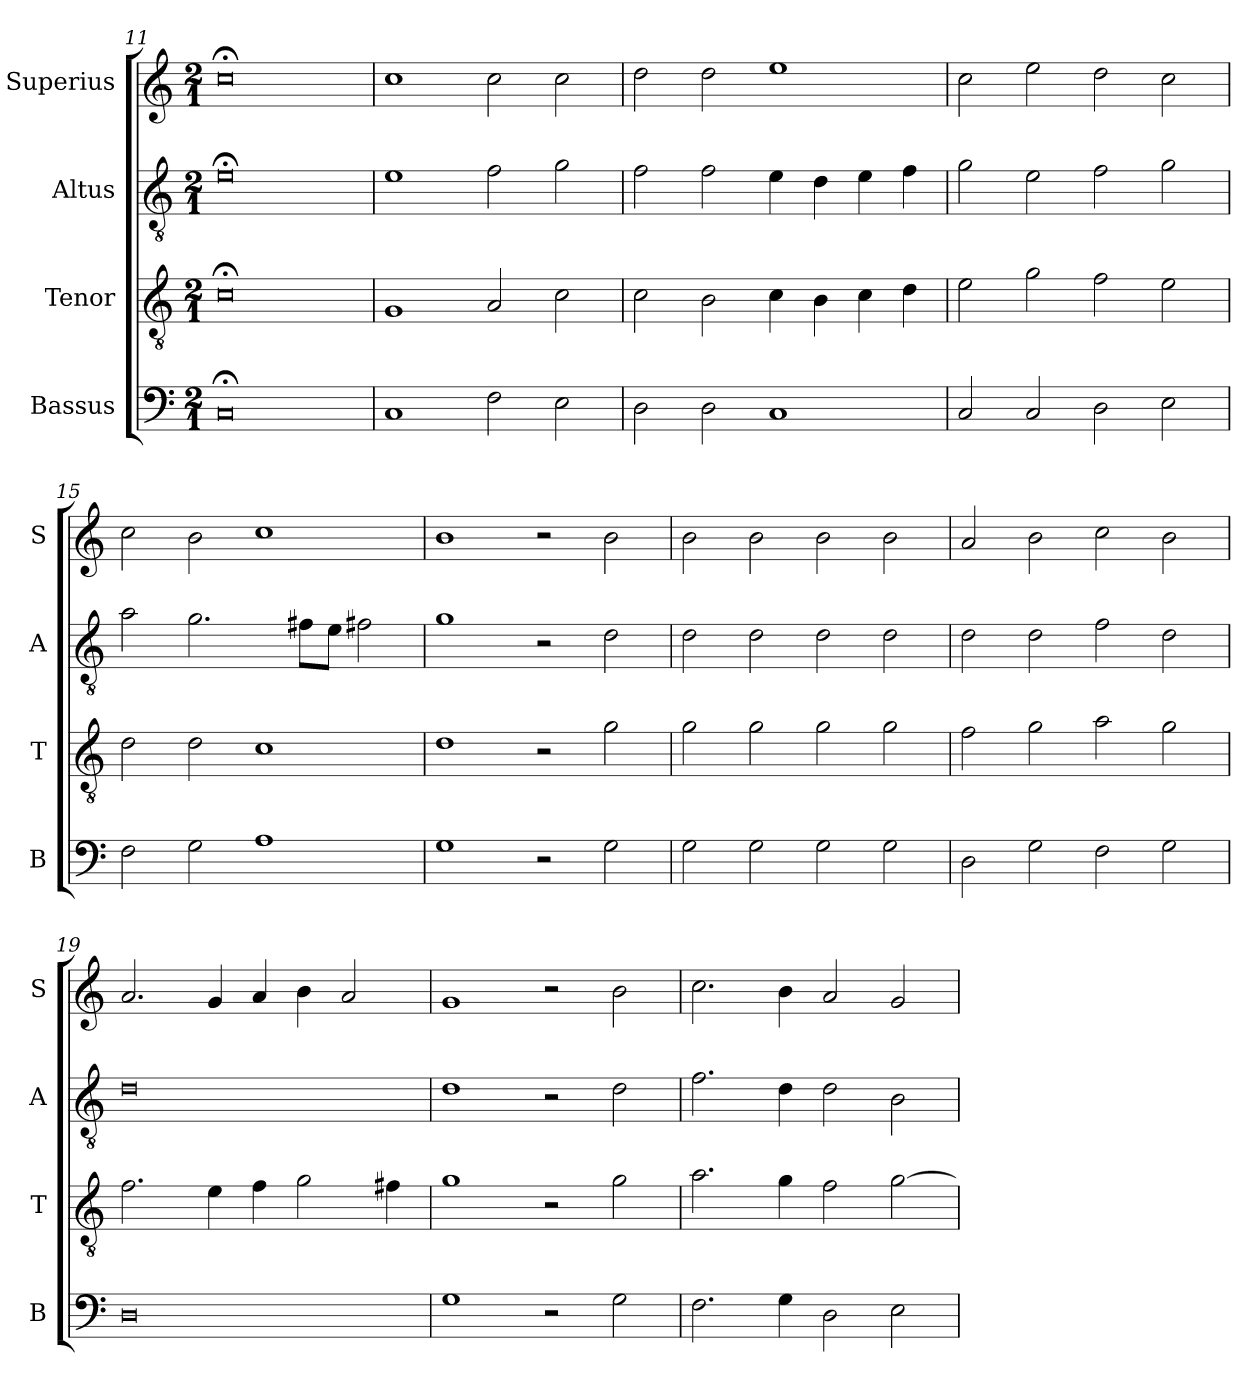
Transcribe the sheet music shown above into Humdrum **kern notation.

**kern	**kern	**kern	**kern
*part4	*part3	*part2	*part1
*staff4	*staff3	*staff2	*staff1
*I"Bassus	*I"Tenor	*I"Altus	*I"Superius
*I'B	*I'T	*I'A	*I'S
*clefF4	*clefGv2	*clefGv2	*clefG2
*k[]	*k[]	*k[]	*k[]
*C:	*C:	*C:	*C:
*M2/1	*M2/1	*M2/1	*M2/1
=11	=11	=11	=11
0C;<	0c;<	0e;<	0cc;<
=12	=12	=12	=12
1C	1G	1e	1cc
2F	2A	2f	2cc
2E	2c	2g	2cc
=13	=13	=13	=13
2D	2c	2f	2dd
2D	2B	2f	2dd
1C	4c	4e	1ee
.	4B	4d	.
.	4c	4e	.
.	4d	4f	.
=14	=14	=14	=14
2C	2e	2g	2cc
2C	2g	2e	2ee
2D	2f	2f	2dd
2E	2e	2g	2cc
=15	=15	=15	=15
2F	2d	2a	2cc
2G	2d	2.g	2b
1A	1c	.	1cc
.	.	8f#XL	.
.	.	8eJ	.
.	.	2f#X	.
=16	=16	=16	=16
1G	1d	1g	1b
2r	2r	2r	2r
2G	2g	2d	2b
=17	=17	=17	=17
2G	2g	2d	2b
2G	2g	2d	2b
2G	2g	2d	2b
2G	2g	2d	2b
=18	=18	=18	=18
2D	2f	2d	2a
2G	2g	2d	2b
2F	2a	2f	2cc
2G	2g	2d	2b
=19	=19	=19	=19
0D	2.f	0d	2.a
.	4e	.	4g
.	4f	.	4a
.	2g	.	4b
.	.	.	2a
.	4f#X	.	.
=20	=20	=20	=20
1G	1g	1d	1g
2r	2r	2r	2r
2G	2g	2d	2b
=21	=21	=21	=21
2.F	2.a	2.f	2.cc
4G	4g	4d	4b
2D	2f	2d	2a
2E	[2g	2B	2g
=	=	=	=
*-	*-	*-	*-
